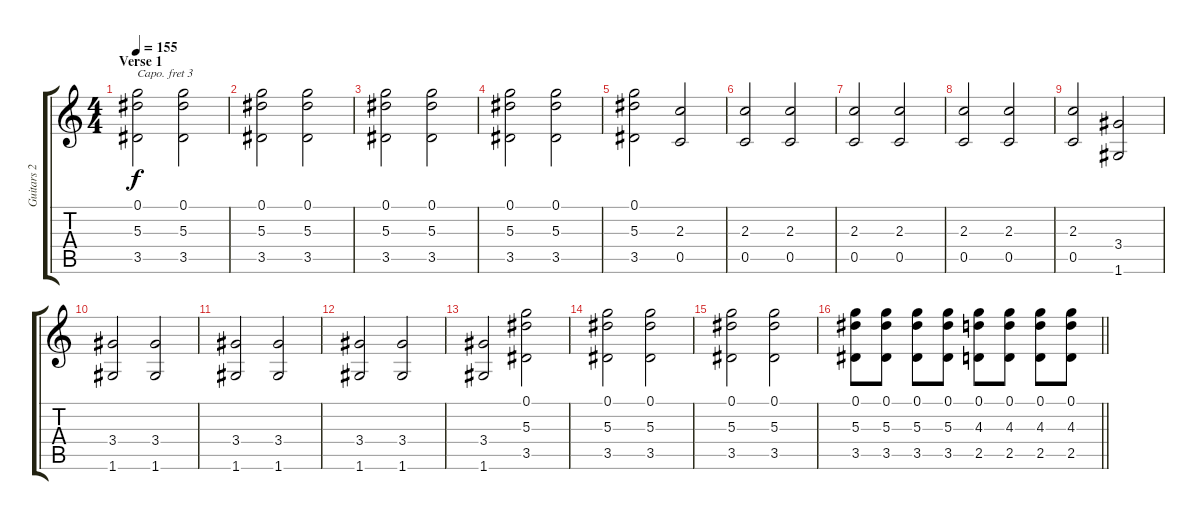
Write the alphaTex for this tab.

\track ("Guitars 2" "Guitars 2") {instrument overdrivenguitar}
\staff {score tabs}
\capo 3
\tuning (E4 B3 G3 D3 A2 E2) {hide}
\ts (4 4)
\section ("" "Verse 1")
\tempo 155
\clef g2
\ks c
(0.1 5.3 3.5).2{dy f} (0.1 5.3 3.5).2 |
(0.1 5.3 3.5).2 (0.1 5.3 3.5).2 |
(0.1 5.3 3.5).2 (0.1 5.3 3.5).2 |
(0.1 5.3 3.5).2 (0.1 5.3 3.5).2 |
(0.1 5.3 3.5).2 (2.3 0.5).2 |
(2.3 0.5).2 (2.3 0.5).2 |
(2.3 0.5).2 (2.3 0.5).2 |
(2.3 0.5).2 (2.3 0.5).2 |
(2.3 0.5).2 (3.4 1.6).2 |
(3.4 1.6).2 (3.4 1.6).2 |
(3.4 1.6).2 (3.4 1.6).2 |
(3.4 1.6).2 (3.4 1.6).2 |
(3.4 1.6).2 (0.1 5.3 3.5).2 |
(0.1 5.3 3.5).2 (0.1 5.3 3.5).2 |
(0.1 5.3 3.5).2 (0.1 5.3 3.5).2 |
\barLineRight lightlight
(0.1 5.3 3.5).8 (0.1 5.3 3.5).8 (0.1 5.3 3.5).8 (0.1 5.3 3.5).8 (0.1 4.3 2.5).8 (0.1 4.3 2.5).8 (0.1 4.3 2.5).8 (0.1 4.3 2.5).8
